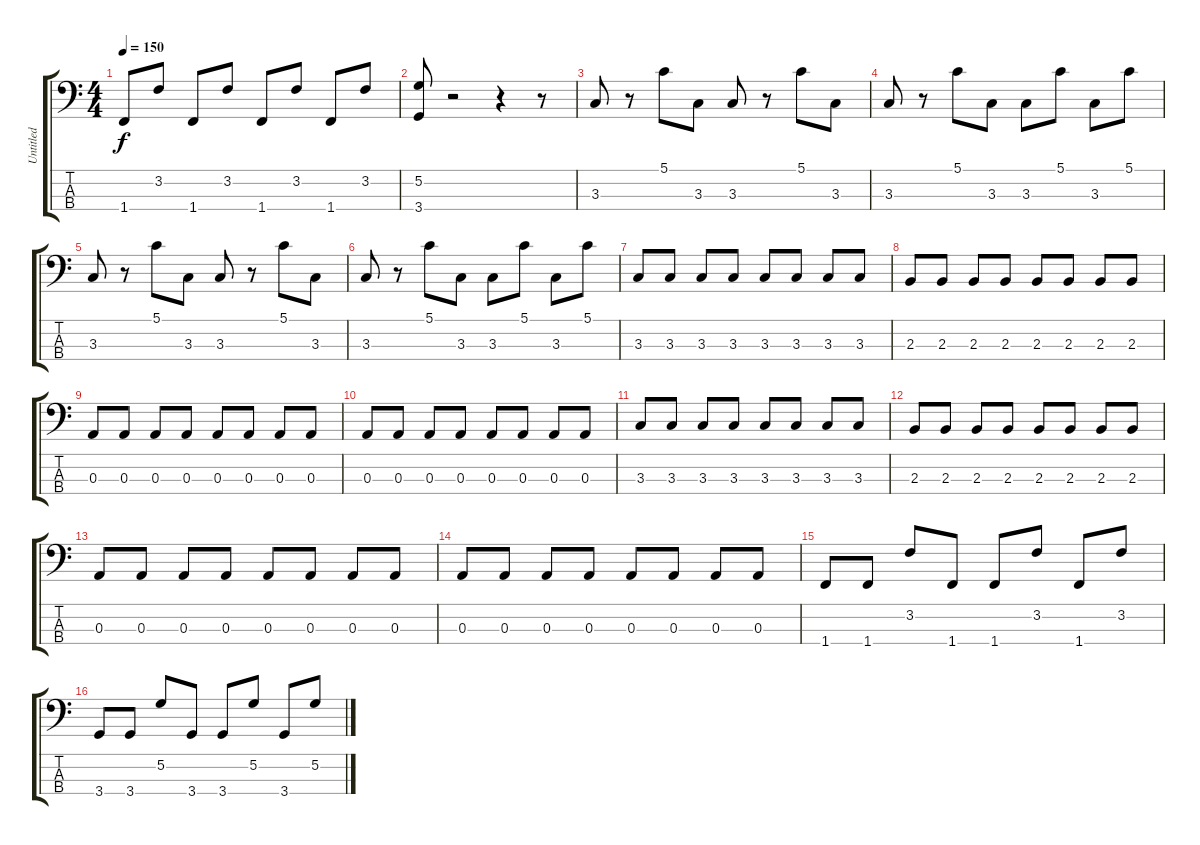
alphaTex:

\track ("Untitled" "Untitled") {instrument electricbassfinger}
\staff {score tabs}
\tuning (G2 D2 A1 E1) {hide}
\ts (4 4)
\tempo 150
\clef f4
\ks c
1.4.8{dy f} 3.2.8 1.4.8 3.2.8 1.4.8 3.2.8 1.4.8 3.2.8 |
(5.2 3.4).8 r.2 r.4 r.8 |
3.3.8 r.8 5.1.8 3.3.8 3.3.8 r.8 5.1.8 3.3.8 |
3.3.8 r.8 5.1.8 3.3.8 3.3.8 5.1.8 3.3.8 5.1.8 |
3.3.8 r.8 5.1.8 3.3.8 3.3.8 r.8 5.1.8 3.3.8 |
3.3.8 r.8 5.1.8 3.3.8 3.3.8 5.1.8 3.3.8 5.1.8 |
3.3.8 3.3.8 3.3.8 3.3.8 3.3.8 3.3.8 3.3.8 3.3.8 |
2.3.8 2.3.8 2.3.8 2.3.8 2.3.8 2.3.8 2.3.8 2.3.8 |
0.3.8 0.3.8 0.3.8 0.3.8 0.3.8 0.3.8 0.3.8 0.3.8 |
0.3.8 0.3.8 0.3.8 0.3.8 0.3.8 0.3.8 0.3.8 0.3.8 |
3.3.8 3.3.8 3.3.8 3.3.8 3.3.8 3.3.8 3.3.8 3.3.8 |
2.3.8 2.3.8 2.3.8 2.3.8 2.3.8 2.3.8 2.3.8 2.3.8 |
0.3.8 0.3.8 0.3.8 0.3.8 0.3.8 0.3.8 0.3.8 0.3.8 |
0.3.8 0.3.8 0.3.8 0.3.8 0.3.8 0.3.8 0.3.8 0.3.8 |
1.4.8 1.4.8 3.2.8 1.4.8 1.4.8 3.2.8 1.4.8 3.2.8 |
3.4.8 3.4.8 5.2.8 3.4.8 3.4.8 5.2.8 3.4.8 5.2.8
